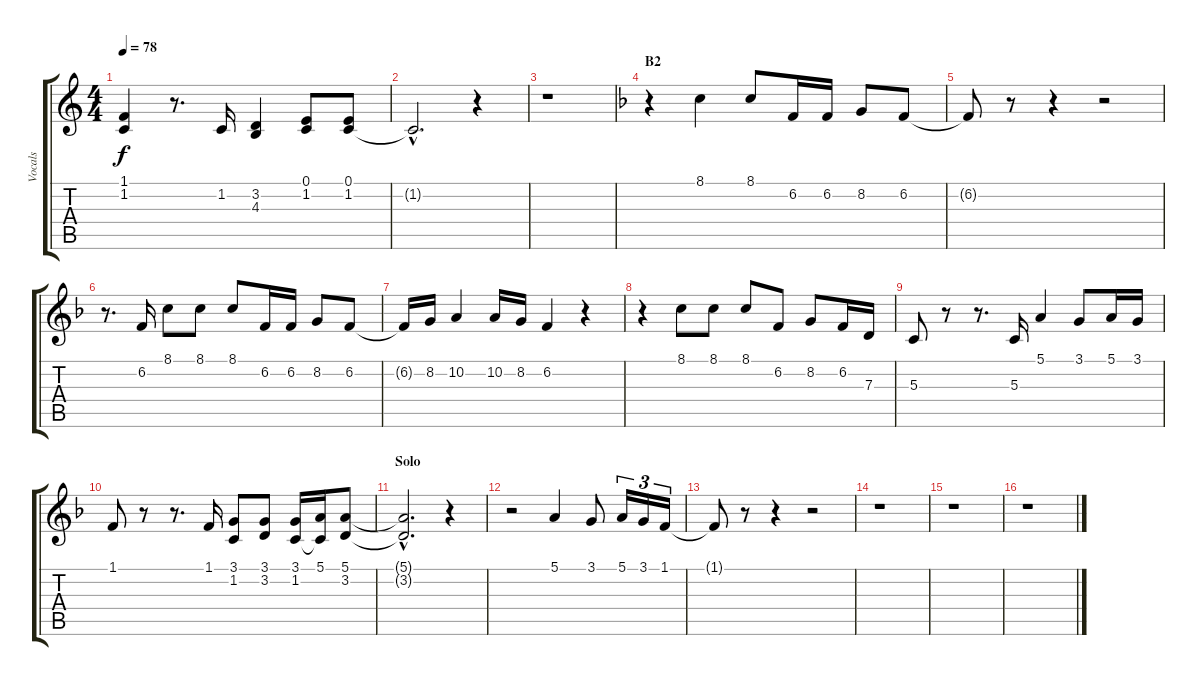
\track ("Vocals" "Vocals") {instrument lead6voice}
\staff {score tabs}
\tuning (E4 B3 G3 D3 A2 E2) {hide}
\ts (4 4)
\tempo 78
\clef g2
\ks c
(1.1{t} 1.2).4{dy f} r.8{d} 1.2.16 (3.2 4.3).4 (0.1 1.2).8 (0.1 1.2).8 |
1.2{hac t}.2{d} r.4 |
r.1 |
\section ("" "B2")
\ks f
r.4 8.1.4 8.1.8 6.2.16 6.2.16 8.2.8 6.2.8 |
6.2{t}.8 r.8 r.4 r.2 |
r.8{d} 6.2.16 8.1.8 8.1.8 8.1.8 6.2.16 6.2.16 8.2.8 6.2.8 |
6.2{t}.16 8.2.16 10.2.4 10.2.16 8.2.16 6.2.4 r.4 |
r.4 8.1.8 8.1.8 8.1.8 6.2.8 8.2.8 6.2.16 7.3.16 |
5.3.8 r.8 r.8{d} 5.3.16 5.1.4 3.1.8 5.1.16 3.1.16 |
1.1.8 r.8 r.8{d} 1.1.16 (3.1 1.2).8 (3.1 3.2).8 (3.1 1.2).16 (5.1 1.2{t}).16 (5.1 3.2).8 |
\section ("" "Solo")
(5.1{hac t} 3.2{hac t}).2{d} r.4 |
r.2 5.1.4 3.1.8 5.1.16{tu (3 2)} 3.1.16{tu (3 2)} 1.1.16{tu (3 2)} |
1.1{t}.8 r.8 r.4 r.2 |
r.1 |
r.1 |
r.1
